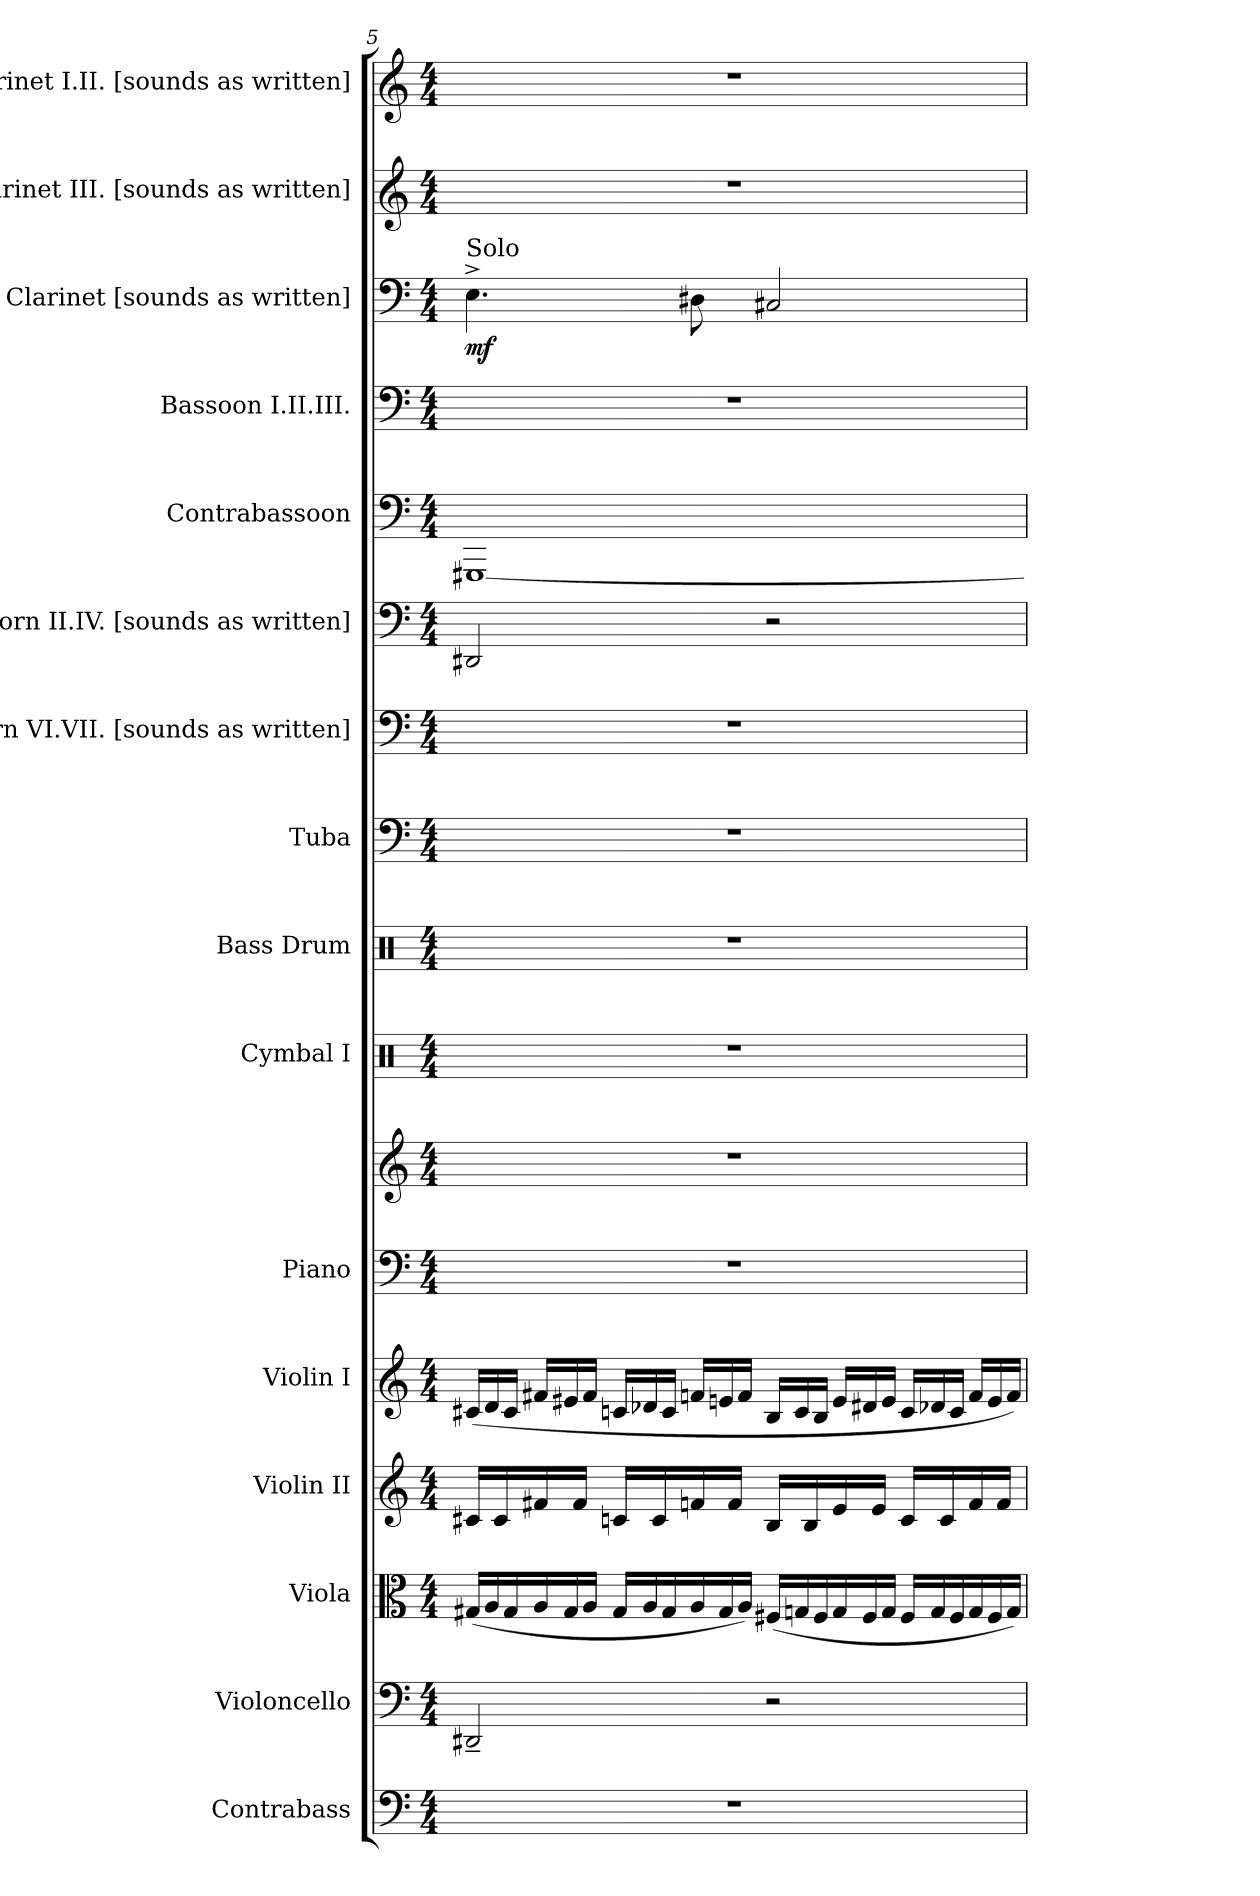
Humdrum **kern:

**kern	**kern	**kern	**kern	**kern	**kern	**kern	**kern	**kern	**kern	**kern	**kern	**kern	**kern	**kern	**dynam	**kern	**kern
*part16	*part15	*part14	*part13	*part12	*part11	*part11	*part10	*part9	*part8	*part7	*part6	*part5	*part4	*part3	*part3	*part2	*part1
*staff17	*staff16	*staff15	*staff14	*staff13	*staff12	*staff11	*staff10	*staff9	*staff8	*staff7	*staff6	*staff5	*staff4	*staff3	*staff3	*staff2	*staff1
*I"Contrabass	*I"Violoncello	*I"Viola	*I"Violin II	*I"Violin I	*I"Piano	*	*I"Cymbal I	*I"Bass Drum	*I"Tuba	*I"Horn VI.VII. [sounds as written]	*I"Horn II.IV. [sounds as written]	*I"Contrabassoon	*I"Bassoon I.II.III.	*I"Bass Clarinet [sounds as written]	*	*I"Clarinet III. [sounds as written]	*I"Clarinet I.II. [sounds as written]
*I'Cb.	*I'Vc.	*I'Vla.	*I'Vln. II	*I'Vln. I	*I'Pno	*	*I'Cym.	*I'Gr C.	*I'Tba.	*I'Hn.	*I'Hn.	*I'Cbsn.	*I'Bsn.	*I'B.Cl.	*	*I'Cl.	*I'Cl.
*clefF4	*clefF4	*clefC3	*clefG2	*clefG2	*clefF4	*clefG2	*clefX	*clefX	*clefF4	*clefF4	*clefF4	*clefF4	*clefF4	*clefF4	*	*clefG2	*clefG2
*k[]	*k[]	*k[]	*k[]	*k[]	*k[]	*k[]	*k[]	*k[]	*k[]	*k[]	*k[]	*k[]	*k[]	*k[]	*	*k[]	*k[]
*C:	*C:	*C:	*C:	*C:	*C:	*C:	*C:	*C:	*C:	*C:	*C:	*C:	*C:	*C:	*	*C:	*C:
*M4/4	*M4/4	*M4/4	*M4/4	*M4/4	*M4/4	*M4/4	*M4/4	*M4/4	*M4/4	*M4/4	*M4/4	*M4/4	*M4/4	*M4/4	*	*M4/4	*M4/4
*	*	*Xtuplet	*	*Xtuplet	*	*	*	*	*	*	*	*	*	*	*	*	*
=5	=5	=5	=5	=5	=5	=5	=5	=5	=5	=5	=5	=5	=5	=5	=5	=5	=5
!	!	!	!	!	!	!	!	!	!	!	!	!	!	!LO:TX:a:t=Solo	!	!	!
1r	2DD#X~	(24G#XLL	16c#XLL	(24c#XLL	1r	1r	1r	1r	1r	1r	2DD#X	[1GGG#X	1r	4.E^	mf	1r	1r
.	.	24A	.	24d	.	.	.	.	.	.	.	.	.	.	.	.	.
.	.	.	16c#	.	.	.	.	.	.	.	.	.	.	.	.	.	.
.	.	24G#	.	24c#JJ	.	.	.	.	.	.	.	.	.	.	.	.	.
.	.	24A	16f#X	24f#XLL	.	.	.	.	.	.	.	.	.	.	.	.	.
.	.	24G#	.	24e#X	.	.	.	.	.	.	.	.	.	.	.	.	.
.	.	.	16f#JJ	.	.	.	.	.	.	.	.	.	.	.	.	.	.
.	.	24AJJ	.	24f#JJ	.	.	.	.	.	.	.	.	.	.	.	.	.
.	.	24G#LL	16cnLL	24cnLL	.	.	.	.	.	.	.	.	.	.	.	.	.
.	.	24A	.	24d-X	.	.	.	.	.	.	.	.	.	.	.	.	.
.	.	.	16c	.	.	.	.	.	.	.	.	.	.	.	.	.	.
.	.	24G#	.	24cJJ	.	.	.	.	.	.	.	.	.	.	.	.	.
.	.	24A	16fn	24fnLL	.	.	.	.	.	.	.	.	.	8D#X	.	.	.
.	.	24G#	.	24en	.	.	.	.	.	.	.	.	.	.	.	.	.
.	.	.	16fJJ	.	.	.	.	.	.	.	.	.	.	.	.	.	.
.	.	24AJJ)	.	24fJJ	.	.	.	.	.	.	.	.	.	.	.	.	.
.	2r	(24F#XLL	16BLL	24BLL	.	.	.	.	.	.	2r	.	.	2C#X	.	.	.
.	.	24Gn	.	24c	.	.	.	.	.	.	.	.	.	.	.	.	.
.	.	.	16B	.	.	.	.	.	.	.	.	.	.	.	.	.	.
.	.	24F#	.	24BJJ	.	.	.	.	.	.	.	.	.	.	.	.	.
.	.	24G	16e	24eLL	.	.	.	.	.	.	.	.	.	.	.	.	.
.	.	24F#	.	24d#X	.	.	.	.	.	.	.	.	.	.	.	.	.
.	.	.	16eJJ	.	.	.	.	.	.	.	.	.	.	.	.	.	.
.	.	24GJJ	.	24eJJ	.	.	.	.	.	.	.	.	.	.	.	.	.
.	.	24F#LL	16cLL	24cLL	.	.	.	.	.	.	.	.	.	.	.	.	.
.	.	24G	.	24d-X	.	.	.	.	.	.	.	.	.	.	.	.	.
.	.	.	16c	.	.	.	.	.	.	.	.	.	.	.	.	.	.
.	.	24F#	.	24cJJ	.	.	.	.	.	.	.	.	.	.	.	.	.
.	.	24G	16f	24fLL	.	.	.	.	.	.	.	.	.	.	.	.	.
.	.	24F#	.	24e	.	.	.	.	.	.	.	.	.	.	.	.	.
.	.	.	16fJJ	.	.	.	.	.	.	.	.	.	.	.	.	.	.
.	.	24GJJ)	.	24fJJ)	.	.	.	.	.	.	.	.	.	.	.	.	.
=	=	=	=	=	=	=	=	=	=	=	=	=	=	=	=	=	=
*-	*-	*-	*-	*-	*-	*-	*-	*-	*-	*-	*-	*-	*-	*-	*-	*-	*-
